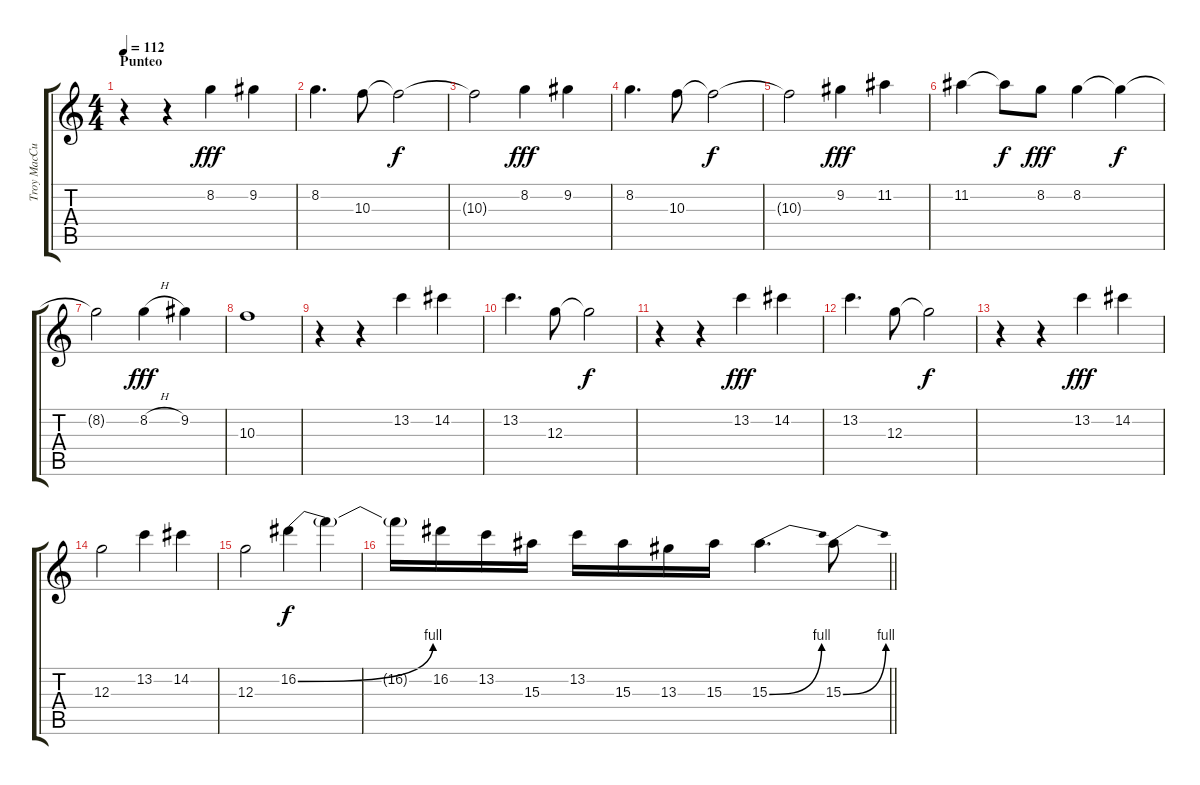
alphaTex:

\track ("Troy MacCubbin" "Troy MacCu") {instrument distortionguitar}
\staff {score tabs}
\tuning (E4 B3 G3 D3 A2 E2) {hide}
\ts (4 4)
\section ("" "Punteo")
\tempo 112
\clef g2
\ks c
r.4{dy f} r.4 8.2.4{dy fff} 9.2.4 |
8.2.4{d} 10.3.8 10.3{t}.2{dy f} |
10.3{t}.2 8.2.4{dy fff} 9.2.4 |
8.2.4{d} 10.3.8 10.3{t}.2{dy f} |
10.3{t}.2 9.2.4{dy fff} 11.2.4 |
11.2.4 11.2{t}.8{dy f} 8.2.8{dy fff} 8.2.4 8.2{t}.4{dy f} |
8.2{t}.2 8.2{h}.4{dy fff} 9.2.4 |
10.3.1 |
r.4 r.4 13.2.4 14.2.4 |
13.2.4{d} 12.3.8 12.3{t}.2{dy f} |
r.4 r.4 13.2.4{dy fff} 14.2.4 |
13.2.4{d} 12.3.8 12.3{t}.2{dy f} |
r.4 r.4 13.2.4{dy fff} 14.2.4 |
12.3.2 13.2.4 14.2.4 |
12.3.2 16.2{be (bend 0 0 60 4)}.4{dy f instrument distortionguitar} 16.2{t}.4 |
\barLineRight lightlight
16.2{t}.16 16.2.16{instrument distortionguitar} 13.2.16 15.3.16 13.2.16 15.3.16 13.3.16 15.3.16 15.3{be (bend 0 0 60 4)}.4{d instrument distortionguitar} 15.3{be (bend 0 0 60 4)}.8
